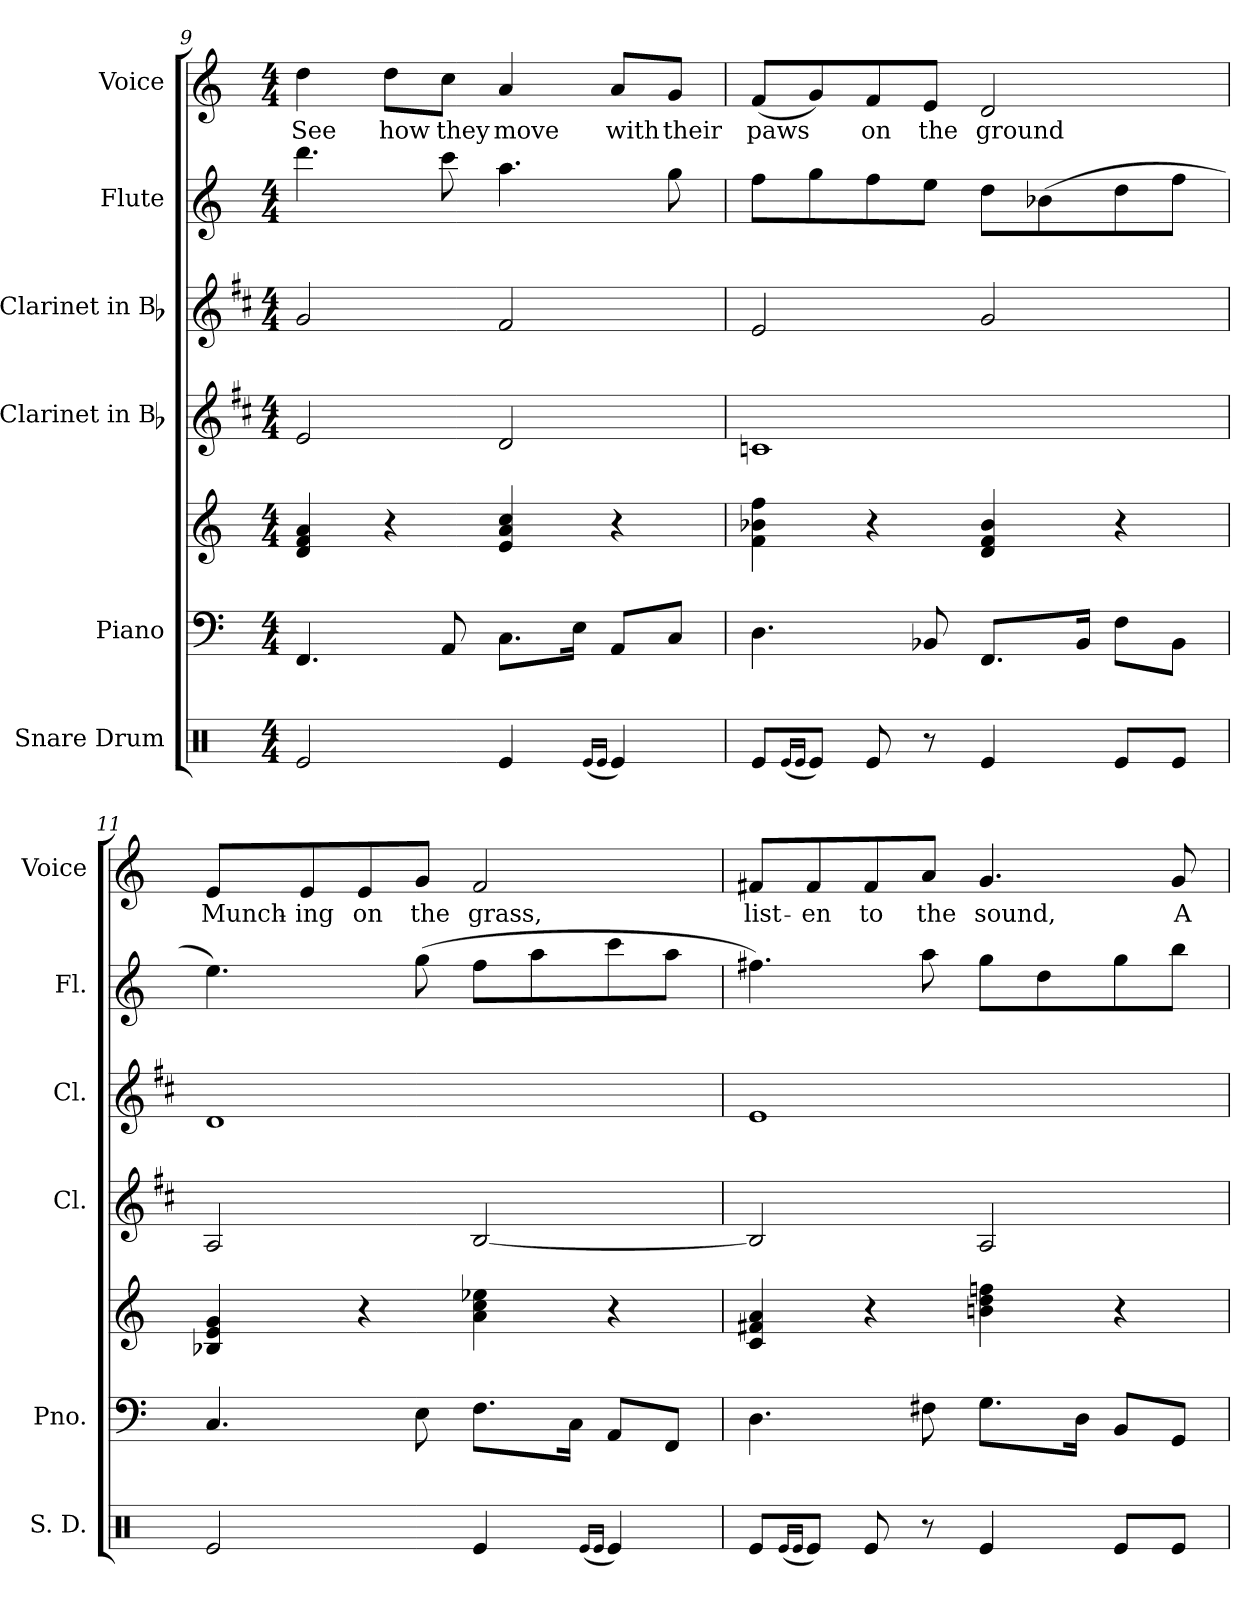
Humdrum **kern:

**kern	**kern	**kern	**kern	**kern	**kern	**kern	**text
*part6	*part5	*part5	*part4	*part3	*part2	*part1	*part1
*staff7	*staff6	*staff5	*staff4	*staff3	*staff2	*staff1	*staff1
*I"Snare Drum	*I"Piano	*	*I"Clarinet in Bb	*I"Clarinet in Bb	*I"Flute	*I"Voice	*
*I'S. D.	*I'Pno.	*	*I'Cl.	*I'Cl.	*I'Fl.	*I'Voice	*
*clefX	*clefF4	*clefG2	*clefG2	*clefG2	*clefG2	*clefG2	*
*	*	*	*ITrd1c2	*ITrd1c2	*	*	*
*k[]	*k[]	*k[]	*k[]	*k[]	*k[]	*k[]	*
*C:	*C:	*C:	*C:	*C:	*C:	*C:	*
*M4/4	*M4/4	*M4/4	*M4/4	*M4/4	*M4/4	*M4/4	*
=9	=9	=9	=9	=9	=9	=9	=9
!	!	!	!	!	!	!	!LO:LY:b:color=#000000
2Rei/	4.FFi/	4di/ 4fi 4ai	2di/	2fi/	4.dddi\	4ddi\	See
!	!	!	!	!	!	!	!LO:LY:b:color=#000000
.	.	4r	.	.	.	8ddi\L	how
!	!	!	!	!	!	!	!LO:LY:b:color=#000000
.	8AAi/	.	.	.	8ccci\	8cci\J	they
!	!	!	!	!	!	!	!LO:LY:b:color=#000000
4Rei/	8.Ci\L	4ei/ 4ai 4cci	2ci/	2ei/	4.aai\	4ai/	move
.	16Ei\Jk	.	.	.	.	.	.
(16qRei/LL	.	.	.	.	.	.	.
16qRei/JJ	.	.	.	.	.	.	.
!	!	!	!	!	!	!	!LO:LY:b:color=#000000
4Rei/)	8AAi/L	4r	.	.	.	8ai/L	with
!	!	!	!	!	!	!	!LO:LY:b:color=#000000
.	8Ci/J	.	.	.	8ggi\	8gi/J	their
!!LO:PB:g=z
=10	=10	=10	=10	=10	=10	=10	=10
!	!	!	!	!	!	!	!LO:LY:b:color=#000000
8Rei/L	4.Di\	4fi\ 4b-Xi 4ffi	1B-Xi	2di/	8ffi\L	(8fi/L	paws
(16qRei/LL	.	.	.	.	.	.	.
16qRei/JJ	.	.	.	.	.	.	.
8Rei/J)	.	.	.	.	8ggi\	8gi/)	.
!	!	!	!	!	!	!	!LO:LY:b:color=#000000
8Rei/	.	4r	.	.	8ffi\	8fi/	on
!	!	!	!	!	!	!	!LO:LY:b:color=#000000
8r	8BB-Xi/	.	.	.	8eei\J	8ei/J	the
!	!	!	!	!	!	!	!LO:LY:b:color=#000000
4Rei/	8.FFi/L	4di/ 4fi 4b-i	.	2fi/	8ddi\L	2di/	ground
.	.	.	.	.	(8b-Xi\	.	.
.	16BB-i/Jk	.	.	.	.	.	.
8Rei/L	8Fi\L	4r	.	.	8ddi\	.	.
8Rei/J	8BB-i\J	.	.	.	8ffi\J	.	.
=11	=11	=11	=11	=11	=11	=11	=11
!	!	!	!	!	!	!	!LO:LY:b:color=#000000
2Rei/	4.Ci/	4B-Xi/ 4ei 4gi	2Gi/	1ci	4.eei\)	8ei/L	Munch-
!	!	!	!	!	!	!	!LO:LY:b:color=#000000
.	.	.	.	.	.	8ei/	-ing
!	!	!	!	!	!	!	!LO:LY:b:color=#000000
.	.	4r	.	.	.	8ei/	on
!	!	!	!	!	!	!	!LO:LY:b:color=#000000
.	8Ei\	.	.	.	(8ggi\	8gi/J	the
!	!	!	!	!	!	!	!LO:LY:b:color=#000000
4Rei/	8.Fi\L	4ai\ 4cci 4ee-Xi	[2Ai/	.	8ffi\L	2fi/	grass,
.	.	.	.	.	8aai\	.	.
.	16Ci\Jk	.	.	.	.	.	.
(16qRei/LL	.	.	.	.	.	.	.
16qRei/JJ	.	.	.	.	.	.	.
4Rei/)	8AAi/L	4r	.	.	8ccci\	.	.
.	8FFi/J	.	.	.	8aai\J	.	.
=12	=12	=12	=12	=12	=12	=12	=12
!	!	!	!	!	!	!	!LO:LY:b:color=#000000
8Rei/L	4.Di\	4ci/ 4f#Xi 4ai	2Ai/]	1di	4.ff#Xi\)	8f#Xi/L	list-
(16qRei/LL	.	.	.	.	.	.	.
16qRei/JJ	.	.	.	.	.	.	.
!	!	!	!	!	!	!	!LO:LY:b:color=#000000
8Rei/J)	.	.	.	.	.	8f#i/	-en
!	!	!	!	!	!	!	!LO:LY:b:color=#000000
8Rei/	.	4r	.	.	.	8f#i/	to
!	!	!	!	!	!	!	!LO:LY:b:color=#000000
8r	8F#Xi\	.	.	.	8aai\	8ai/J	the
!	!	!	!	!	!	!	!LO:LY:b:color=#000000
4Rei/	8.Gi\L	4bni\ 4ddi 4ffni	2Gi/	.	8ggi\L	4.gi/	sound,
.	.	.	.	.	8ddi\	.	.
.	16Di\Jk	.	.	.	.	.	.
8Rei/L	8BBi/L	4r	.	.	8ggi\	.	.
!	!	!	!	!	!	!	!LO:LY:b:color=#000000
8Rei/J	8GGi/J	.	.	.	8bbi\J	8gi/	A
=	=	=	=	=	=	=	=
*-	*-	*-	*-	*-	*-	*-	*-
